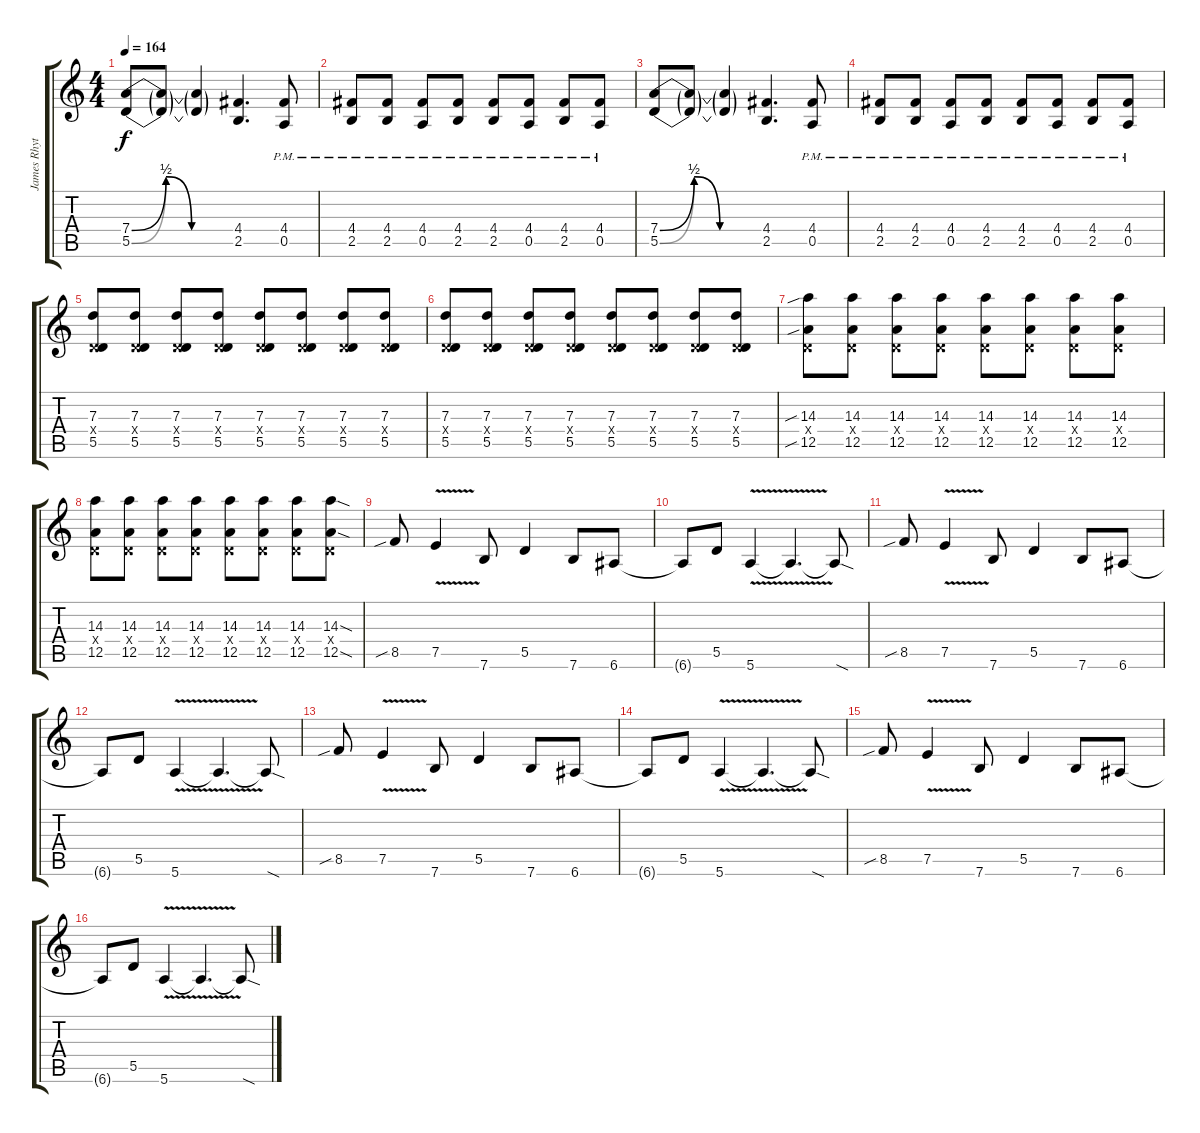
\track ("James Rhythm" "James Rhyt") {instrument distortionguitar}
\staff {score tabs}
\tuning (E4 B3 G3 D3 A2 E2) {hide}
\ts (4 4)
\tempo 164
\clef g2
\ks c
(7.4{be (custom 0 0 20 2 35 0 60 0)} 5.5{be (custom 0 0 20 2 35 0 60 0)}).8{dy f} (7.4{t} 5.5{t}).8 (7.4{t} 5.5{t}).4 (4.4 2.5).4{d} (4.4{pm} 0.5{pm}).8 |
(4.4{pm} 2.5{pm}).8 (4.4{pm} 2.5{pm}).8 (4.4{pm} 0.5{pm}).8 (4.4{pm} 2.5{pm}).8 (4.4{pm} 2.5{pm}).8 (4.4{pm} 0.5{pm}).8 (4.4{pm} 2.5{pm}).8 (4.4{pm} 0.5{pm}).8 |
(7.4{be (custom 0 0 20 2 35 0 60 0)} 5.5{be (custom 0 0 20 2 35 0 60 0)}).8 (7.4{t} 5.5{t}).8 (7.4{t} 5.5{t}).4 (4.4 2.5).4{d} (4.4{pm} 0.5{pm}).8 |
(4.4{pm} 2.5{pm}).8 (4.4{pm} 2.5{pm}).8 (4.4{pm} 0.5{pm}).8 (4.4{pm} 2.5{pm}).8 (4.4{pm} 2.5{pm}).8 (4.4{pm} 0.5{pm}).8 (4.4{pm} 2.5{pm}).8 (4.4{pm} 0.5{pm}).8 |
(7.3 0.4{x} 5.5).8 (7.3 0.4{x} 5.5).8 (7.3 0.4{x} 5.5).8 (7.3 0.4{x} 5.5).8 (7.3 0.4{x} 5.5).8 (7.3 0.4{x} 5.5).8 (7.3 0.4{x} 5.5).8 (7.3 0.4{x} 5.5).8 |
(7.3 0.4{x} 5.5).8 (7.3 0.4{x} 5.5).8 (7.3 0.4{x} 5.5).8 (7.3 0.4{x} 5.5).8 (7.3 0.4{x} 5.5).8 (7.3 0.4{x} 5.5).8 (7.3 0.4{x} 5.5).8 (7.3 0.4{x} 5.5).8 |
(14.3{sib} 0.4{x} 12.5{sib}).8 (14.3 0.4{x} 12.5).8 (14.3 0.4{x} 12.5).8 (14.3 0.4{x} 12.5).8 (14.3 0.4{x} 12.5).8 (14.3 0.4{x} 12.5).8 (14.3 0.4{x} 12.5).8 (14.3 0.4{x} 12.5).8 |
(14.3 0.4{x} 12.5).8 (14.3 0.4{x} 12.5).8 (14.3 0.4{x} 12.5).8 (14.3 0.4{x} 12.5).8 (14.3 0.4{x} 12.5).8 (14.3 0.4{x} 12.5).8 (14.3 0.4{x} 12.5).8 (14.3{sod} 0.4{x} 12.5{sod}).8 |
8.5{sib}.8 7.5{v}.4 7.6.8 5.5.4 7.6.8 6.6.8 |
6.6{t}.8 5.5.8 5.6{v}.4 5.6{t}.4{d} 5.6{sod t}.8 |
8.5{sib}.8 7.5{v}.4 7.6.8 5.5.4 7.6.8 6.6.8 |
6.6{t}.8 5.5.8 5.6{v}.4 5.6{t}.4{d} 5.6{sod t}.8 |
8.5{sib}.8 7.5{v}.4 7.6.8 5.5.4 7.6.8 6.6.8 |
6.6{t}.8 5.5.8 5.6{v}.4 5.6{t}.4{d} 5.6{sod t}.8 |
8.5{sib}.8 7.5{v}.4 7.6.8 5.5.4 7.6.8 6.6.8 |
6.6{t}.8 5.5.8 5.6{v}.4 5.6{t}.4{d} 5.6{sod t}.8
